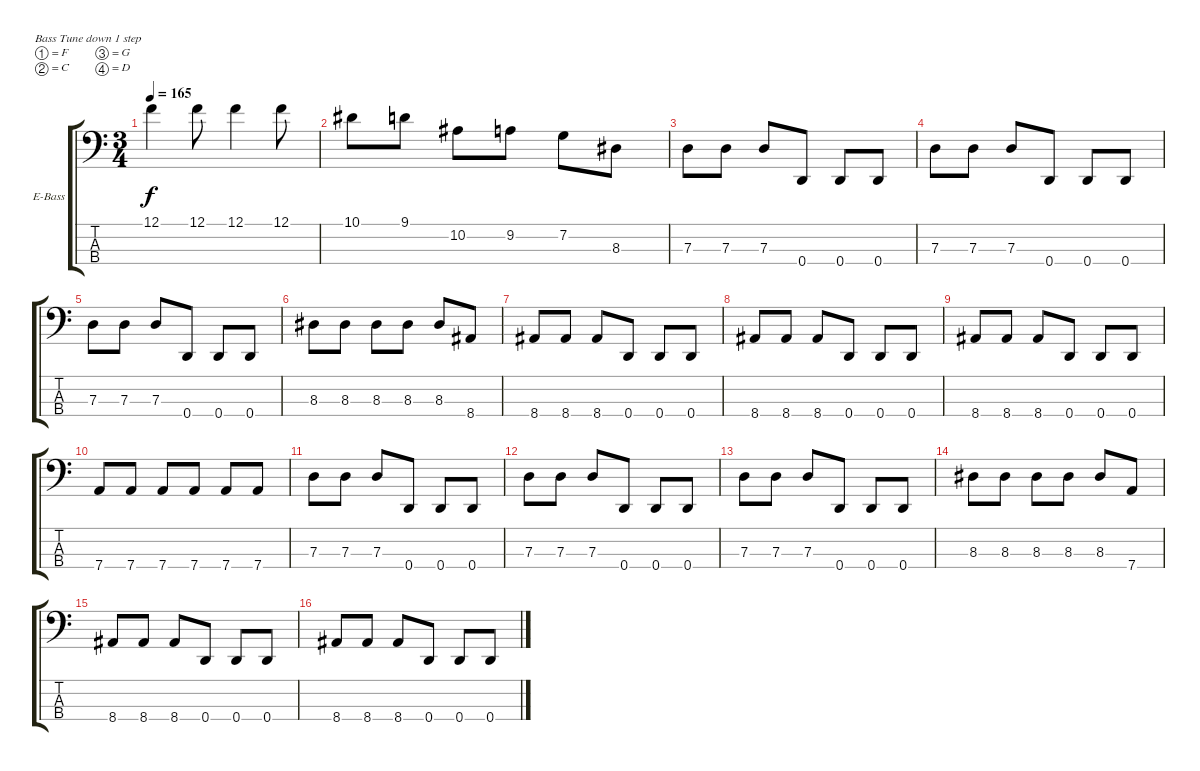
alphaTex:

\bracketExtendMode groupsimilarinstruments
\firstSystemTrackNameOrientation horizontal
\otherSystemsTrackNameOrientation horizontal
\track ("Kristian - Bass" "E-Bass") {instrument electricbassfinger}
\staff {score tabs}
\tuning (F2 C2 G1 D1)
\ts (3 4)
\tempo 165
\clef f4
\ks c
12.1.4{dy f} 12.1.8 12.1.4 12.1.8 |
10.1.8 9.1.8 10.2.8 9.2.8 7.2.8 8.3.8 |
7.3.8 7.3.8 7.3.8 0.4.8 0.4.8 0.4.8 |
7.3.8 7.3.8 7.3.8 0.4.8 0.4.8 0.4.8 |
7.3.8 7.3.8 7.3.8 0.4.8 0.4.8 0.4.8 |
8.3.8 8.3.8 8.3.8 8.3.8 8.3.8 8.4.8 |
8.4.8 8.4.8 8.4.8 0.4.8 0.4.8 0.4.8 |
8.4.8 8.4.8 8.4.8 0.4.8 0.4.8 0.4.8 |
8.4.8 8.4.8 8.4.8 0.4.8 0.4.8 0.4.8 |
7.4.8 7.4.8 7.4.8 7.4.8 7.4.8 7.4.8 |
7.3.8 7.3.8 7.3.8 0.4.8 0.4.8 0.4.8 |
7.3.8 7.3.8 7.3.8 0.4.8 0.4.8 0.4.8 |
7.3.8 7.3.8 7.3.8 0.4.8 0.4.8 0.4.8 |
8.3.8 8.3.8 8.3.8 8.3.8 8.3.8 7.4.8 |
8.4.8 8.4.8 8.4.8 0.4.8 0.4.8 0.4.8 |
8.4.8 8.4.8 8.4.8 0.4.8 0.4.8 0.4.8
